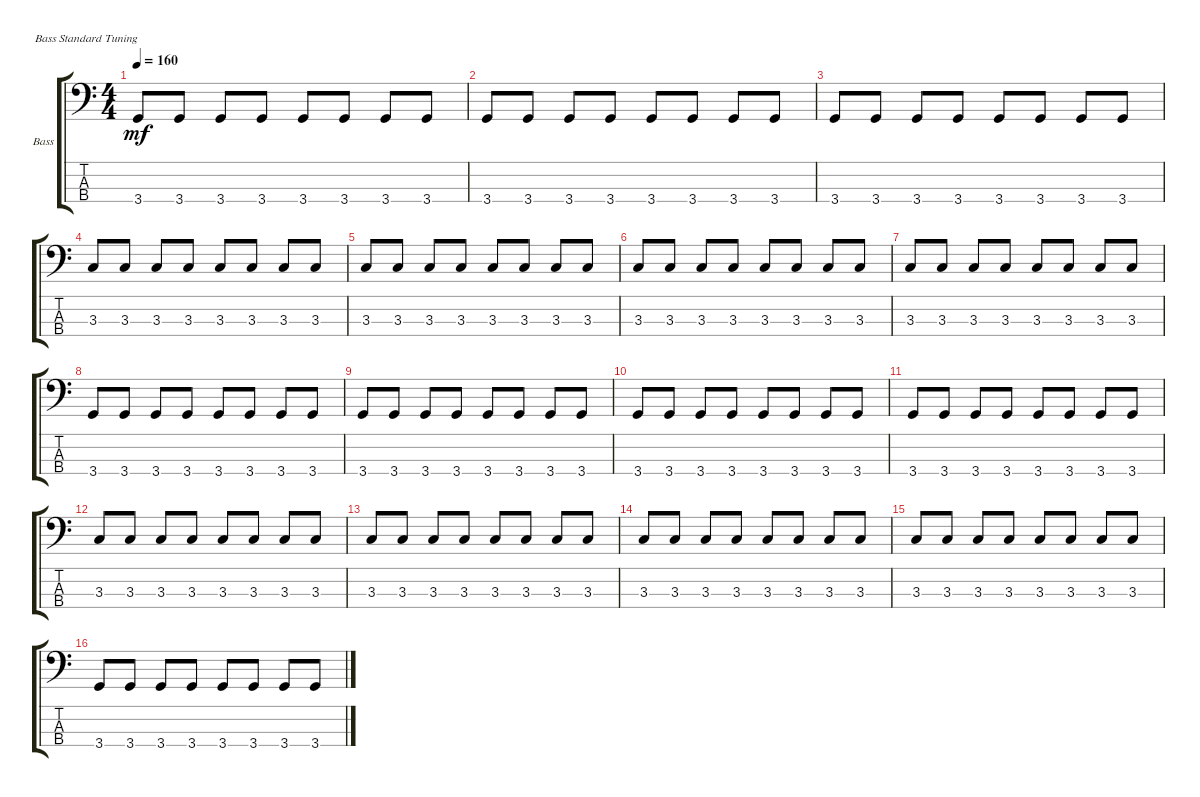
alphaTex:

\defaultSystemsLayout 4
\bracketExtendMode groupsimilarinstruments
\firstSystemTrackNameOrientation horizontal
\otherSystemsTrackNameOrientation horizontal
\track ("Bass" "Bass") {instrument electricbassfinger}
\staff {score tabs}
\tuning (G2 D2 A1 E1)
\ts (4 4)
\tempo 160
\clef f4
\scale
0.313131
\ks aminor
3.4.8{dy mf} 3.4.8 3.4.8 3.4.8 3.4.8 3.4.8 3.4.8 3.4.8 |
\scale
0.313131 3.4.8 3.4.8 3.4.8 3.4.8 3.4.8 3.4.8 3.4.8 3.4.8 |
\scale
0.333333 3.4.8 3.4.8 3.4.8 3.4.8 3.4.8 3.4.8 3.4.8 3.4.8 |
\scale
0.333333 3.3.8 3.3.8 3.3.8 3.3.8 3.3.8 3.3.8 3.3.8 3.3.8 |
\scale
0.333333 3.3.8 3.3.8 3.3.8 3.3.8 3.3.8 3.3.8 3.3.8 3.3.8 |
\scale
0.322917 3.3.8 3.3.8 3.3.8 3.3.8 3.3.8 3.3.8 3.3.8 3.3.8 |
\scale
0.354167 3.3.8 3.3.8 3.3.8 3.3.8 3.3.8 3.3.8 3.3.8 3.3.8 |
3.4.8 3.4.8 3.4.8 3.4.8 3.4.8 3.4.8 3.4.8 3.4.8 |
3.4.8 3.4.8 3.4.8 3.4.8 3.4.8 3.4.8 3.4.8 3.4.8 |
3.4.8 3.4.8 3.4.8 3.4.8 3.4.8 3.4.8 3.4.8 3.4.8 |
3.4.8 3.4.8 3.4.8 3.4.8 3.4.8 3.4.8 3.4.8 3.4.8 |
3.3.8 3.3.8 3.3.8 3.3.8 3.3.8 3.3.8 3.3.8 3.3.8 |
3.3.8 3.3.8 3.3.8 3.3.8 3.3.8 3.3.8 3.3.8 3.3.8 |
3.3.8 3.3.8 3.3.8 3.3.8 3.3.8 3.3.8 3.3.8 3.3.8 |
3.3.8 3.3.8 3.3.8 3.3.8 3.3.8 3.3.8 3.3.8 3.3.8 |
\scale
0.322917 3.4.8 3.4.8 3.4.8 3.4.8 3.4.8 3.4.8 3.4.8 3.4.8
